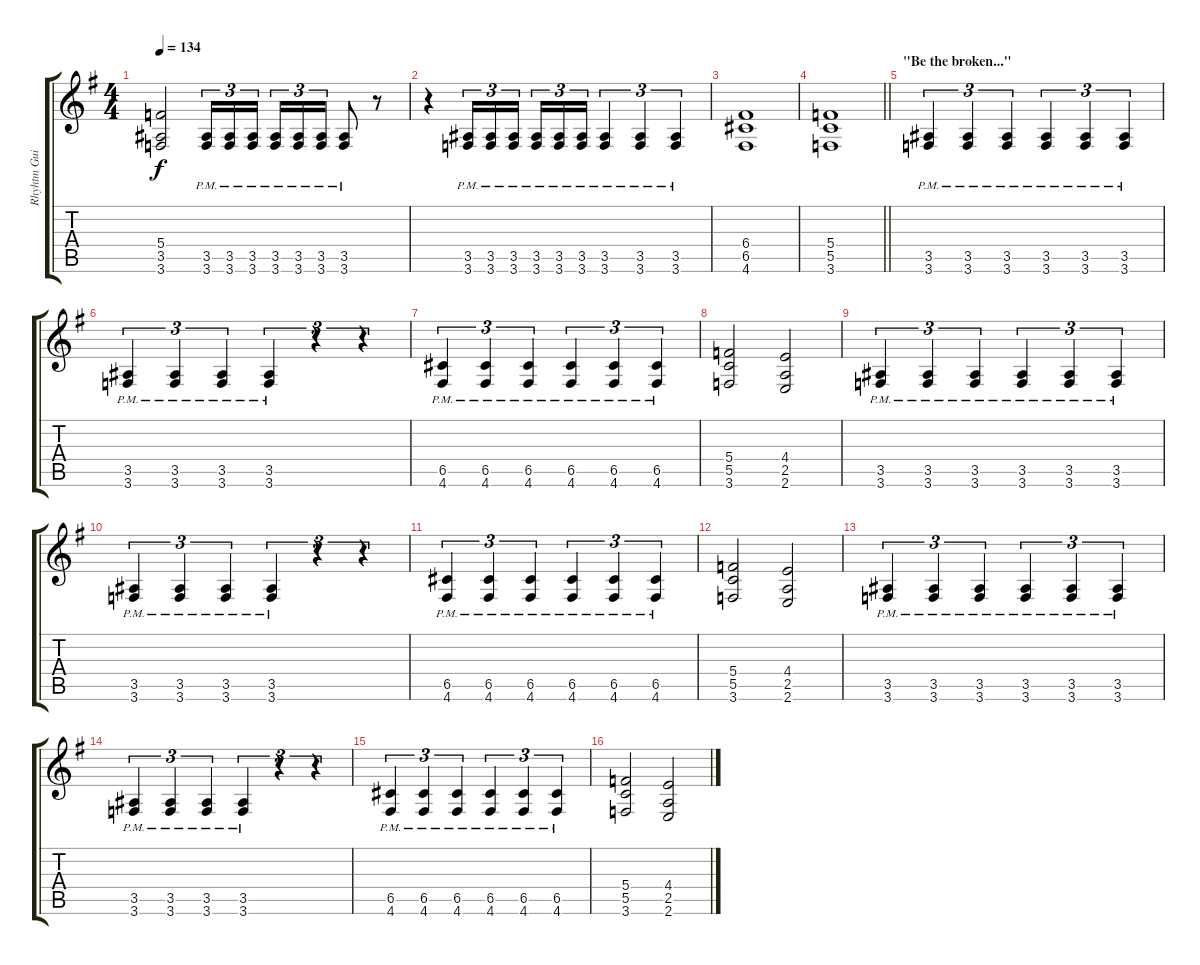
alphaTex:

\track ("Rhyhtm Guitars" "Rhyhtm Gui") {instrument distortionguitar}
\staff {score tabs}
\tuning (D4 A3 F3 C3 G2 D2) {hide}
\ts (4 4)
\tempo 134
\clef g2
\ks g
(5.4 3.5 3.6).2{dy f} (3.5{pm} 3.6{pm}).16{tu (3 2)} (3.5{pm} 3.6{pm}).16{tu (3 2)} (3.5{pm} 3.6{pm}).16{tu (3 2) beam splitsecondary} (3.5{pm} 3.6{pm}).16{tu (3 2)} (3.5{pm} 3.6{pm}).16{tu (3 2)} (3.5{pm} 3.6{pm}).16{tu (3 2)} (3.5{pm} 3.6{pm}).8 r.8 |
r.4 (3.5{pm} 3.6{pm}).16{tu (3 2)} (3.5{pm} 3.6{pm}).16{tu (3 2)} (3.5{pm} 3.6{pm}).16{tu (3 2) beam splitsecondary} (3.5{pm} 3.6{pm}).16{tu (3 2)} (3.5{pm} 3.6{pm}).16{tu (3 2)} (3.5{pm} 3.6{pm}).16{tu (3 2)} (3.5{pm} 3.6{pm}).4{tu (3 2)} (3.5{pm} 3.6{pm}).4{tu (3 2)} (3.5{pm} 3.6{pm}).4{tu (3 2)} |
(6.4 6.5 4.6).1 |
\barLineRight lightlight
(5.4 5.5 3.6).1 |
\section ("" "\"Be the broken...\"")
(3.5{pm} 3.6{pm}).4{tu (3 2)} (3.5{pm} 3.6{pm}).4{tu (3 2)} (3.5{pm} 3.6{pm}).4{tu (3 2)} (3.5{pm} 3.6{pm}).4{tu (3 2)} (3.5{pm} 3.6{pm}).4{tu (3 2)} (3.5{pm} 3.6{pm}).4{tu (3 2)} |
(3.5{pm} 3.6{pm}).4{tu (3 2)} (3.5{pm} 3.6{pm}).4{tu (3 2)} (3.5{pm} 3.6{pm}).4{tu (3 2)} (3.5{pm} 3.6{pm}).4{tu (3 2)} r.4{tu (3 2)} r.4{tu (3 2)} |
(6.5{pm} 4.6{pm}).4{tu (3 2)} (6.5{pm} 4.6{pm}).4{tu (3 2)} (6.5{pm} 4.6{pm}).4{tu (3 2)} (6.5{pm} 4.6{pm}).4{tu (3 2)} (6.5{pm} 4.6{pm}).4{tu (3 2)} (6.5{pm} 4.6{pm}).4{tu (3 2)} |
(5.4 5.5 3.6).2 (4.4 2.5 2.6).2 |
(3.5{pm} 3.6{pm}).4{tu (3 2)} (3.5{pm} 3.6{pm}).4{tu (3 2)} (3.5{pm} 3.6{pm}).4{tu (3 2)} (3.5{pm} 3.6{pm}).4{tu (3 2)} (3.5{pm} 3.6{pm}).4{tu (3 2)} (3.5{pm} 3.6{pm}).4{tu (3 2)} |
(3.5{pm} 3.6{pm}).4{tu (3 2)} (3.5{pm} 3.6{pm}).4{tu (3 2)} (3.5{pm} 3.6{pm}).4{tu (3 2)} (3.5{pm} 3.6{pm}).4{tu (3 2)} r.4{tu (3 2)} r.4{tu (3 2)} |
(6.5{pm} 4.6{pm}).4{tu (3 2)} (6.5{pm} 4.6{pm}).4{tu (3 2)} (6.5{pm} 4.6{pm}).4{tu (3 2)} (6.5{pm} 4.6{pm}).4{tu (3 2)} (6.5{pm} 4.6{pm}).4{tu (3 2)} (6.5{pm} 4.6{pm}).4{tu (3 2)} |
(5.4 5.5 3.6).2 (4.4 2.5 2.6).2 |
(3.5{pm} 3.6{pm}).4{tu (3 2)} (3.5{pm} 3.6{pm}).4{tu (3 2)} (3.5{pm} 3.6{pm}).4{tu (3 2)} (3.5{pm} 3.6{pm}).4{tu (3 2)} (3.5{pm} 3.6{pm}).4{tu (3 2)} (3.5{pm} 3.6{pm}).4{tu (3 2)} |
(3.5{pm} 3.6{pm}).4{tu (3 2)} (3.5{pm} 3.6{pm}).4{tu (3 2)} (3.5{pm} 3.6{pm}).4{tu (3 2)} (3.5{pm} 3.6{pm}).4{tu (3 2)} r.4{tu (3 2)} r.4{tu (3 2)} |
(6.5{pm} 4.6{pm}).4{tu (3 2)} (6.5{pm} 4.6{pm}).4{tu (3 2)} (6.5{pm} 4.6{pm}).4{tu (3 2)} (6.5{pm} 4.6{pm}).4{tu (3 2)} (6.5{pm} 4.6{pm}).4{tu (3 2)} (6.5{pm} 4.6{pm}).4{tu (3 2)} |
(5.4 5.5 3.6).2 (4.4 2.5 2.6).2
